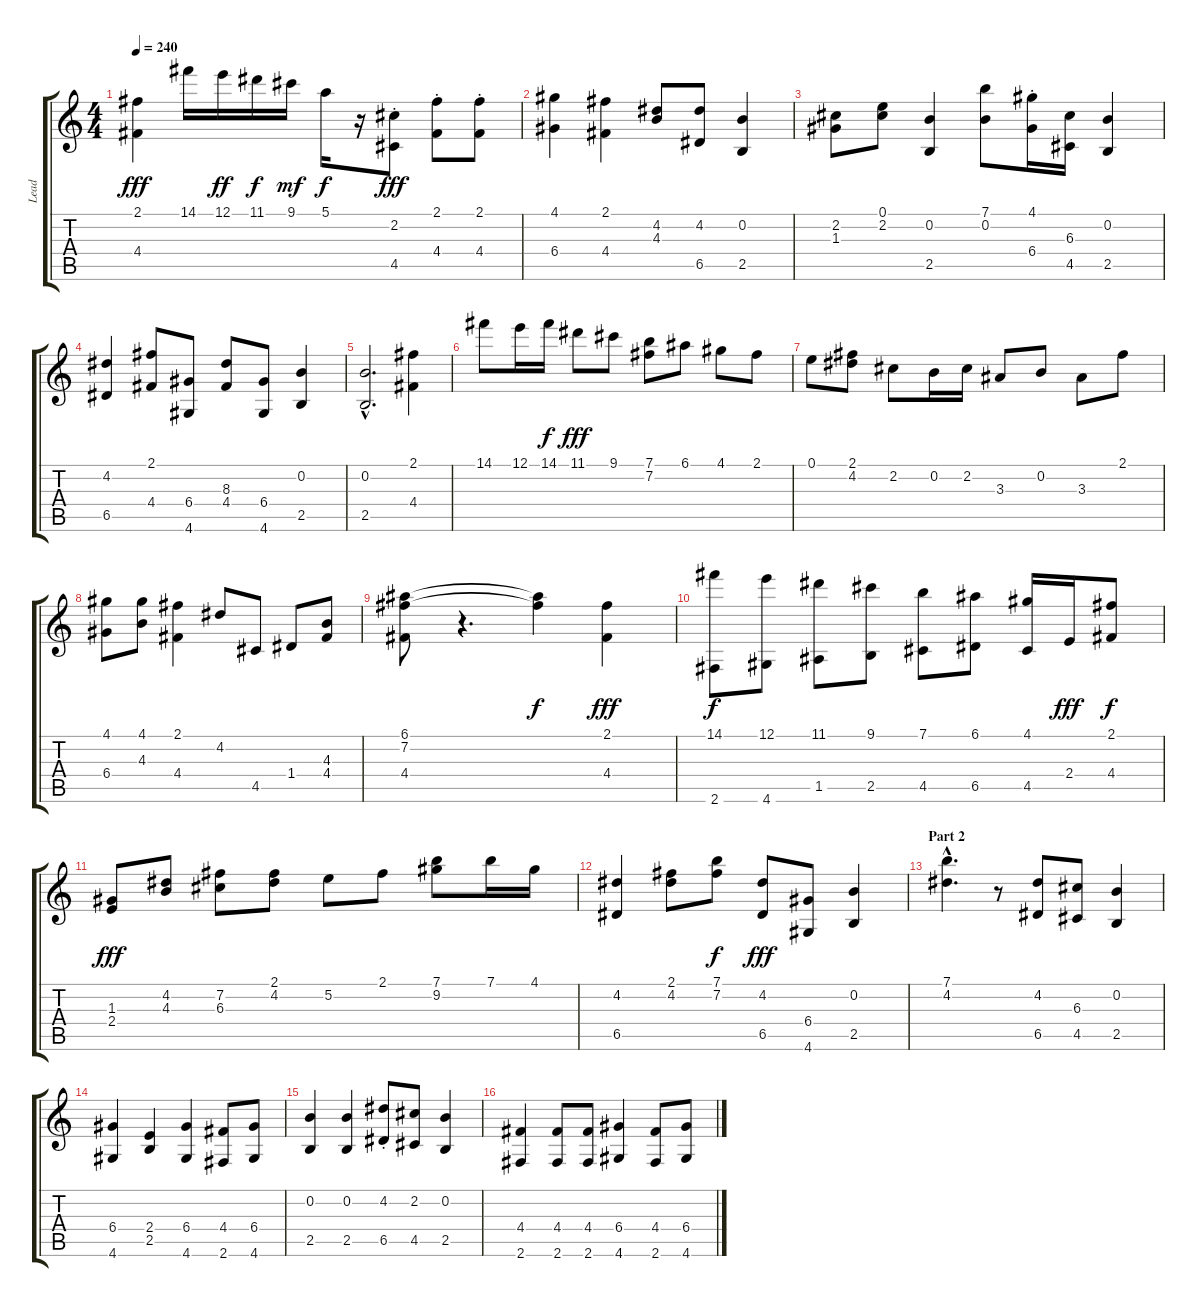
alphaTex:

\track ("Lead" "Lead") {instrument electricguitarclean}
\staff {score tabs}
\tuning (E4 B3 G3 D3 A2 E2) {hide}
\ts (4 4)
\tempo 240
\clef g2
\ks c
(2.1 4.4).4{dy fff} 14.1.16 12.1.16{dy ff} 11.1.16{dy f} 9.1.16{dy mf} 5.1.16{dy f} r.16 (2.2 4.5{st}).8{dy fff} (2.1 4.4{st}).8 (2.1 4.4{st}).8 |
(4.1 6.4).4 (2.1 4.4).4 (4.2 4.3).8 (4.2 6.5).8 (0.2 2.5).4 |
(2.2 1.3).8 (0.1 2.2).8 (0.2 2.5).4 (7.1 0.2).8 (4.1{st} 6.4{st}).16 (6.3 4.5).16 (0.2 2.5).4 |
(4.2 6.5).4 (2.1 4.4).8 (6.4 4.6).8 (8.3 4.4).8 (6.4 4.6).8 (0.2 2.5).4 |
(0.2{hac} 2.5{hac}).2{d} (2.1 4.4).4 |
14.1.8 12.1.16 14.1.16{dy f} 11.1.8{dy fff} 9.1.8 (7.1 7.2).8 6.1.8 4.1.8 2.1.8 |
0.1.8 (2.1 4.2).8 2.2.8 0.2.16 2.2.16 3.3.8 0.2.8 3.3.8 2.1.8 |
(4.1 6.4).8 (4.1 4.3).8 (2.1 4.4).4 4.2.8 4.5.8 1.4.8 (4.3 4.4).8 |
(6.1 7.2 4.4).8 r.4{d} (6.1{t} 7.2{t}).4{dy f} (2.1 4.4).4{dy fff} |
(14.1 2.6).8{dy f} (12.1 4.6).8 (11.1 1.5).8 (9.1 2.5).8 (7.1 4.5).8 (6.1 6.5).8 (4.1 4.5).16 2.4.16{dy fff} (2.1 4.4).8{dy f} |
(1.3 2.4).8{dy fff} (4.2 4.3).8 (7.2 6.3).8 (2.1 4.2).8 5.2.8 2.1.8 (7.1 9.2).8 7.1.16 4.1.16 |
(4.2 6.5).4 (2.1 4.2).8 (7.1 7.2).8{dy f} (4.2 6.5).8{dy fff} (6.4 4.6).8 (0.2 2.5).4 |
\section ("" "Part 2")
(7.1{hac} 4.2{hac}).4{d} r.8 (4.2 6.5).8 (6.3 4.5).8 (0.2 2.5).4 |
(6.4 4.6).4 (2.4 2.5).4 (6.4 4.6).4 (4.4 2.6).8 (6.4 4.6).8 |
(0.2 2.5).4 (0.2 2.5).4 (4.2{st} 6.5{st}).8 (2.2 4.5).8 (0.2 2.5).4 |
(4.4 2.6).4 (4.4 2.6).8 (4.4 2.6).8 (6.4 4.6).4 (4.4 2.6).8 (6.4 4.6).8
